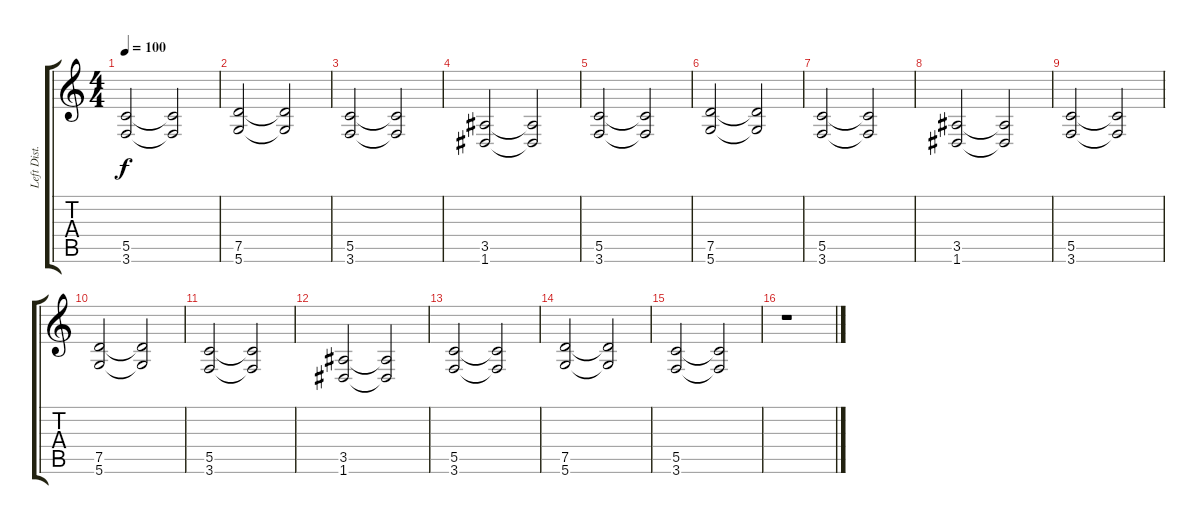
\track ("Left Dist. Guitar" "Left Dist.") {instrument distortionguitar}
\staff {score tabs}
\tuning (D4 A3 F3 C3 G2 D2) {hide}
\ts (4 4)
\tempo 100
\clef g2
\ks c
(5.5 3.6).2{dy f} (5.5{t} 3.6{t}).2 |
(7.5 5.6).2 (7.5{t} 5.6{t}).2 |
(5.5 3.6).2{volume 9} (5.5{t} 3.6{t}).2 |
(3.5 1.6).2 (3.5{t} 1.6{t}).2 |
(5.5 3.6).2 (5.5{t} 3.6{t}).2 |
(7.5 5.6).2 (7.5{t} 5.6{t}).2 |
(5.5 3.6).2{volume 4} (5.5{t} 3.6{t}).2 |
(3.5 1.6).2 (3.5{t} 1.6{t}).2 |
(5.5 3.6).2 (5.5{t} 3.6{t}).2 |
(7.5 5.6).2 (7.5{t} 5.6{t}).2 |
(5.5 3.6).2{volume 0} (5.5{t} 3.6{t}).2 |
(3.5 1.6).2 (3.5{t} 1.6{t}).2 |
(5.5 3.6).2 (5.5{t} 3.6{t}).2 |
(7.5 5.6).2 (7.5{t} 5.6{t}).2 |
(5.5 3.6).2 (5.5{t} 3.6{t}).2 |
r.1{volume 0}
